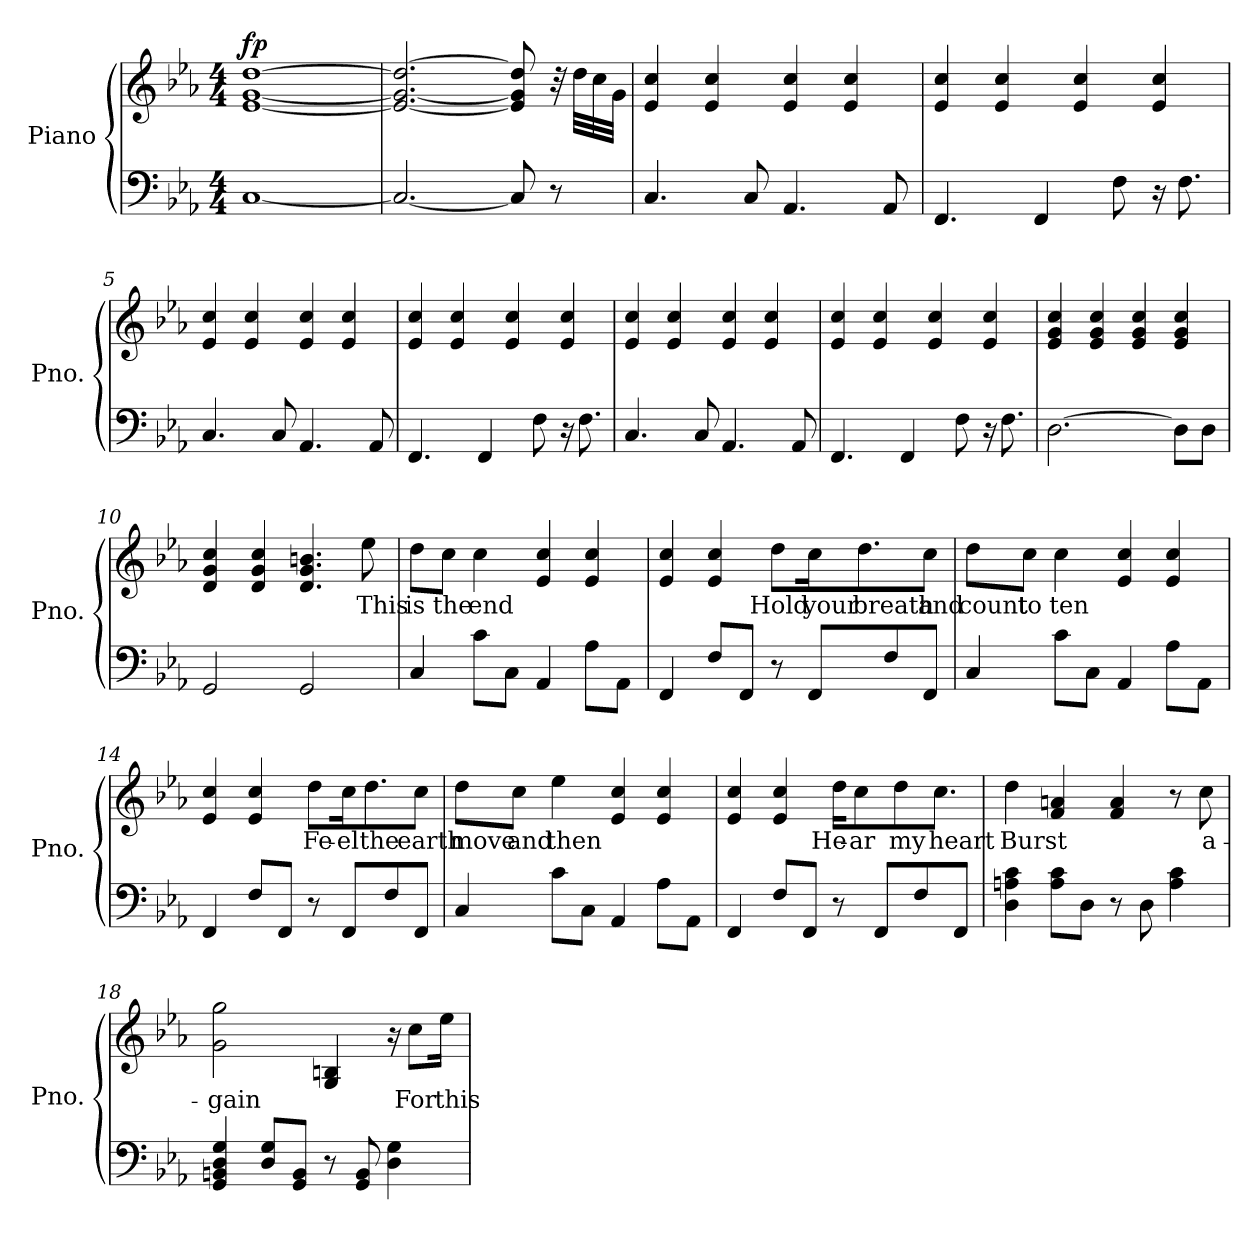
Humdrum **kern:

**kern	**kern	**text	**dynam
*part1	*part1	*part1	*part1
*staff2	*staff1	*staff1	*staff1/2
*I"Piano	*	*	*
*I'Pno.	*	*	*
*clefF4	*clefG2	*	*
*k[b-e-a-]	*k[b-e-a-]	*	*
*M4/4	*M4/4	*	*
*MM80	*MM80	*	*
=1	=1	=1	=1
!	!	!	!LO:DY:b
[1C	[1e- [1g [1dd	.	fp
=2	=2	=2	=2
2.C/_	2.e-/_ 2.g/_ 2.dd/_	.	.
8C/]	8e-/] 8g/] 8dd/]	.	.
8r	32r	.	.
.	32dd\LLL	.	.
.	32cc\	.	.
.	32g\JJJ	.	.
=3	=3	=3	=3
4.C/	4e-/ 4cc/	.	.
.	4e-/ 4cc/	.	.
8C/	.	.	.
4.AA-/	4e-/ 4cc/	.	.
.	4e-/ 4cc/	.	.
8AA-/	.	.	.
=4	=4	=4	=4
4.FF/	4e-/ 4cc/	.	.
.	4e-/ 4cc/	.	.
4FF/	.	.	.
.	4e-/ 4cc/	.	.
8F\	.	.	.
16r	4e-/ 4cc/	.	.
8.F\	.	.	.
=5	=5	=5	=5
4.C/	4e-/ 4cc/	.	.
.	4e-/ 4cc/	.	.
8C/	.	.	.
4.AA-/	4e-/ 4cc/	.	.
.	4e-/ 4cc/	.	.
8AA-/	.	.	.
=6	=6	=6	=6
4.FF/	4e-/ 4cc/	.	.
.	4e-/ 4cc/	.	.
4FF/	.	.	.
.	4e-/ 4cc/	.	.
8F\	.	.	.
16r	4e-/ 4cc/	.	.
8.F\	.	.	.
!!LO:LB:g=z
=7	=7	=7	=7
4.C/	4e-/ 4cc/	.	.
.	4e-/ 4cc/	.	.
8C/	.	.	.
4.AA-/	4e-/ 4cc/	.	.
.	4e-/ 4cc/	.	.
8AA-/	.	.	.
=8	=8	=8	=8
4.FF/	4e-/ 4cc/	.	.
.	4e-/ 4cc/	.	.
4FF/	.	.	.
.	4e-/ 4cc/	.	.
8F\	.	.	.
16r	4e-/ 4cc/	.	.
8.F\	.	.	.
=9	=9	=9	=9
[2.D\	4e-/ 4g/ 4cc/	.	.
.	4e-/ 4g/ 4cc/	.	.
.	4e-/ 4g/ 4cc/	.	.
8D\L]	4e-/ 4g/ 4cc/	.	.
8D\J	.	.	.
=10	=10	=10	=10
2GG/	4d/ 4g/ 4cc/	.	.
.	4d/ 4g/ 4cc/	.	.
2GG/	4.d/ 4.g/ 4.bn/	.	.
!	!	!LO:LY:b	!
.	8ee-\	This	.
=11	=11	=11	=11
!	!	!LO:LY:b	!
4C/	8dd\L	is	.
!	!	!LO:LY:b	!
.	8cc\J	the	.
!	!	!LO:LY:b	!
8c\L	4cc\	end	.
8C\J	.	.	.
4AA-/	4e-/ 4cc/	.	.
8A-\L	4e-/ 4cc/	.	.
8AA-\J	.	.	.
!!LO:LB:g=z
=12	=12	=12	=12
4FF/	4e-/ 4cc/	.	.
8F/L	4e-/ 4cc/	.	.
8FF/J	.	.	.
!	!	!LO:LY:b	!
8r	8dd\L	Hold	.
!	!	!LO:LY:b	!
8FF/L	16cc\K	your	.
!	!	!LO:LY:b	!
.	8.dd\	breath	.
8F/	.	.	.
!	!	!LO:LY:b	!
8FF/J	8cc\J	and	.
=13	=13	=13	=13
!	!	!LO:LY:b	!
4C/	8dd\L	count	.
!	!	!LO:LY:b	!
.	8cc\J	to	.
!	!	!LO:LY:b	!
8c\L	4cc\	ten	.
8C\J	.	.	.
4AA-/	4e-/ 4cc/	.	.
8A-\L	4e-/ 4cc/	.	.
8AA-\J	.	.	.
=14	=14	=14	=14
4FF/	4e-/ 4cc/	.	.
8F/L	4e-/ 4cc/	.	.
8FF/J	.	.	.
!	!	!LO:LY:b	!
8r	8dd\L	Fe-	.
!	!	!LO:LY:b	!
8FF/L	16cc\K	-el	.
!	!	!LO:LY:b	!
.	8.dd\	the	.
8F/	.	.	.
!	!	!LO:LY:b	!
8FF/J	8cc\J	earth	.
=15	=15	=15	=15
!	!	!LO:LY:b	!
4C/	8dd\L	move	.
!	!	!LO:LY:b	!
.	8cc\J	and	.
!	!	!LO:LY:b	!
8c\L	4ee-\	then	.
8C\J	.	.	.
4AA-/	4e-/ 4cc/	.	.
8A-\L	4e-/ 4cc/	.	.
8AA-\J	.	.	.
!!LO:LB:g=z
=16	=16	=16	=16
4FF/	4e-/ 4cc/	.	.
8F/L	4e-/ 4cc/	.	.
8FF/J	.	.	.
!	!	!LO:LY:b	!
8r	16dd\KL	He-	.
!	!	!LO:LY:b	!
.	8cc\	-ar	.
8FF/L	.	.	.
!	!	!LO:LY:b	!
.	8dd\	my	.
8F/	.	.	.
!	!	!LO:LY:b	!
.	8.cc\J	heart	.
8FF/J	.	.	.
=17	=17	=17	=17
!	!	!LO:LY:b	!
4D\ 4An\ 4c\	4dd\	Burst	.
8A\ 8c\L	4f/ 4an/	.	.
8D\J	.	.	.
8r	4f/ 4a/	.	.
8D\	.	.	.
4A\ 4c\	8r	.	.
!	!	!LO:LY:b	!
.	8cc\	a-	.
=18	=18	=18	=18
!	!	!LO:LY:b	!
4GG/ 4BBn/ 4D/ 4G/	2g\ 2gg\	-gain	.
8D/ 8G/L	.	.	.
8GG/ 8BB/J	.	.	.
8r	4G/ 4Bn/	.	.
8GG/ 8BB/	.	.	.
4D\ 4G\	16r	.	.
!	!	!LO:LY:b	!
.	8cc\L	For	.
!	!	!LO:LY:b	!
.	16ee-\Jk	this	.
=	=	=	=
*-	*-	*-	*-
